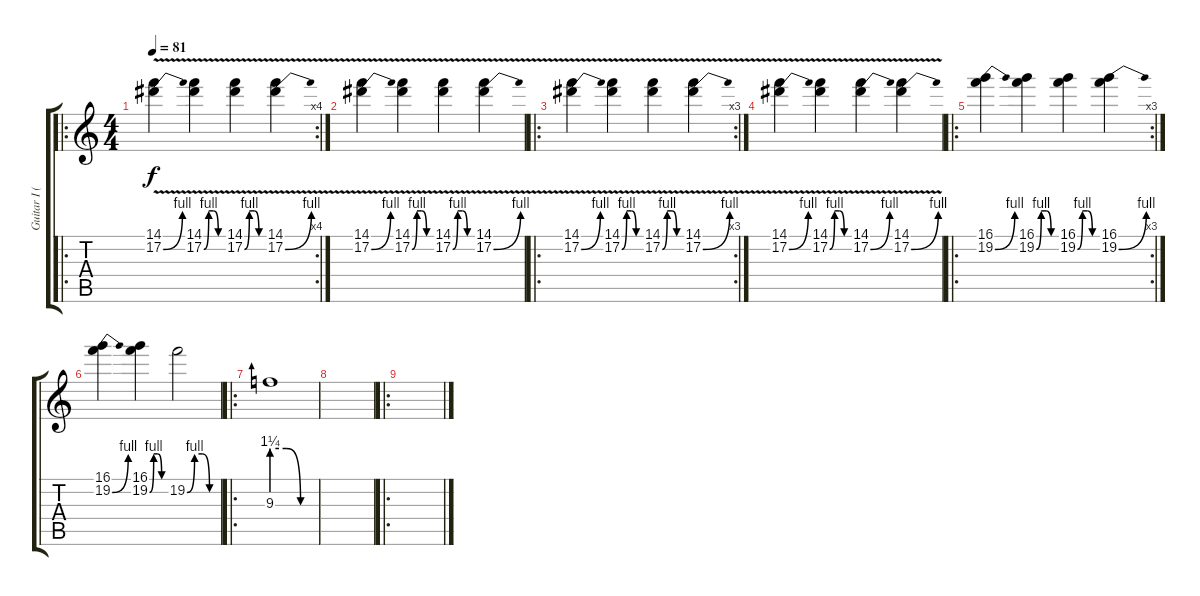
\track ("Guitar I (Lead)" "Guitar I (") {instrument overdrivenguitar}
\staff {score tabs}
\tuning (Eb4 Bb3 Gb3 Db3 Ab2 Eb2) {hide}
\ro
\rc 4
\ts (4 4)
\tempo 81
\clef g2
\ks c
(14.1 17.2{be (bend 0 0 60 4) v}).4{dy f instrument overdrivenguitar} (14.1 17.2{be (custom 0 0 15 4 30 4 45 0 60 0) v}).4 (14.1 17.2{be (custom 0 0 15 4 30 4 45 0 60 0) v}).4 (14.1 17.2{be (bend 0 0 60 4) v}).4 |
(14.1 17.2{be (bend 0 0 60 4) v}).4 (14.1 17.2{be (custom 0 0 15 4 30 4 45 0 60 0) v}).4 (14.1 17.2{be (custom 0 0 15 4 30 4 45 0 60 0) v}).4 (14.1 17.2{be (bend 0 0 60 4) v}).4 |
\ro
\rc 3
(14.1 17.2{be (bend 0 0 60 4) v}).4 (14.1 17.2{be (custom 0 0 15 4 30 4 45 0 60 0) v}).4 (14.1 17.2{be (custom 0 0 15 4 30 4 45 0 60 0) v}).4 (14.1 17.2{be (bend 0 0 60 4) v}).4 |
(14.1 17.2{be (bend 0 0 60 4) v}).4 (14.1 17.2{be (custom 0 0 15 4 30 4 45 0 60 0) v}).4 (14.1 17.2{be (bend 0 0 60 4) v}).4 (14.1 17.2{be (bend 0 0 60 4) v}).4 |
\ro
\rc 3
(16.1 19.2{be (bend 0 0 60 4)}).4 (16.1 19.2{be (custom 0 0 15 4 30 4 45 0 60 0)}).4 (16.1 19.2{be (custom 0 0 15 4 30 4 45 0 60 0)}).4 (16.1 19.2{be (bend 0 0 60 4)}).4 |
(16.1 19.2{be (bend 0 0 60 4)}).4 (16.1 19.2{be (custom 0 0 15 4 30 4 45 0 60 0)}).4 19.2{be (custom 0 0 15 4 30 4 45 0 60 0)}.2 |
\ro
9.3{be (custom 0 5 20 5 40 0 60 0)}.1 |
|
\ro
